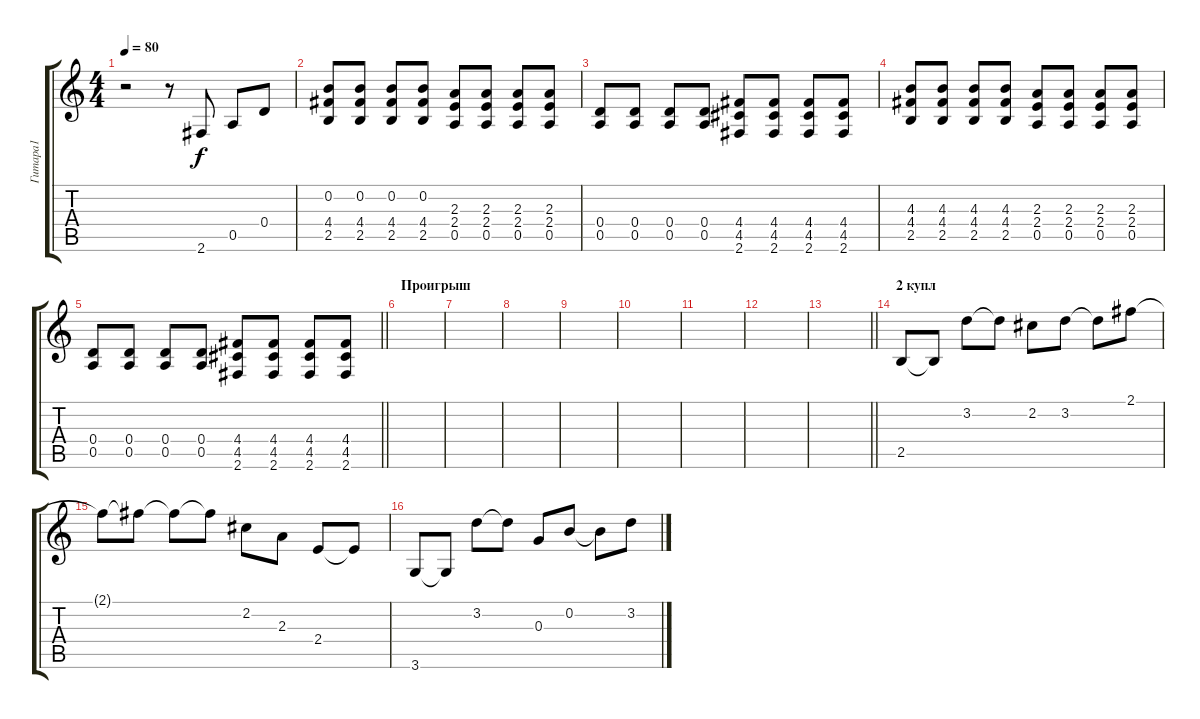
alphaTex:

\track ("Гитара1" "Гитара1") {instrument electricguitarjazz}
\staff {score tabs}
\tuning (E4 B3 G3 D3 A2 E2) {hide}
\ts (4 4)
\tempo 80
\clef g2
\ks c
r.2{dy f} r.8 2.6.8{instrument distortionguitar} 0.5.8 0.4.8 |
(0.2 4.4 2.5).8 (0.2 4.4 2.5).8 (0.2 4.4 2.5).8 (0.2 4.4 2.5).8 (2.3 2.4 0.5).8 (2.3 2.4 0.5).8 (2.3 2.4 0.5).8 (2.3 2.4 0.5).8 |
(0.4 0.5).8 (0.4 0.5).8 (0.4 0.5).8 (0.4 0.5).8 (4.4 4.5 2.6).8 (4.4 4.5 2.6).8 (4.4 4.5 2.6).8 (4.4 4.5 2.6).8 |
(4.3 4.4 2.5).8 (4.3 4.4 2.5).8 (4.3 4.4 2.5).8 (4.3 4.4 2.5).8 (2.3 2.4 0.5).8 (2.3 2.4 0.5).8 (2.3 2.4 0.5).8 (2.3 2.4 0.5).8 |
\barLineRight lightlight
(0.4 0.5).8 (0.4 0.5).8 (0.4 0.5).8 (0.4 0.5).8 (4.4 4.5 2.6).8 (4.4 4.5 2.6).8 (4.4 4.5 2.6).8 (4.4 4.5 2.6).8 |
\section ("" "Проигрыш")
|
|
|
|
|
|
|
\barLineRight lightlight
|
\section ("" "2 купл")
2.5.8{instrument electricguitarjazz} 2.5{t}.8 3.2.8 3.2{t}.8 2.2.8 3.2.8 3.2{t}.8 2.1.8 |
2.1{t}.8 2.1{t}.8 2.1{t}.8 2.1{t}.8 2.2.8 2.3.8 2.4.8 2.4{t}.8 |
3.6.8 3.6{t}.8 3.2.8 3.2{t}.8 0.3.8 0.2.8 0.2{t}.8 3.2.8
